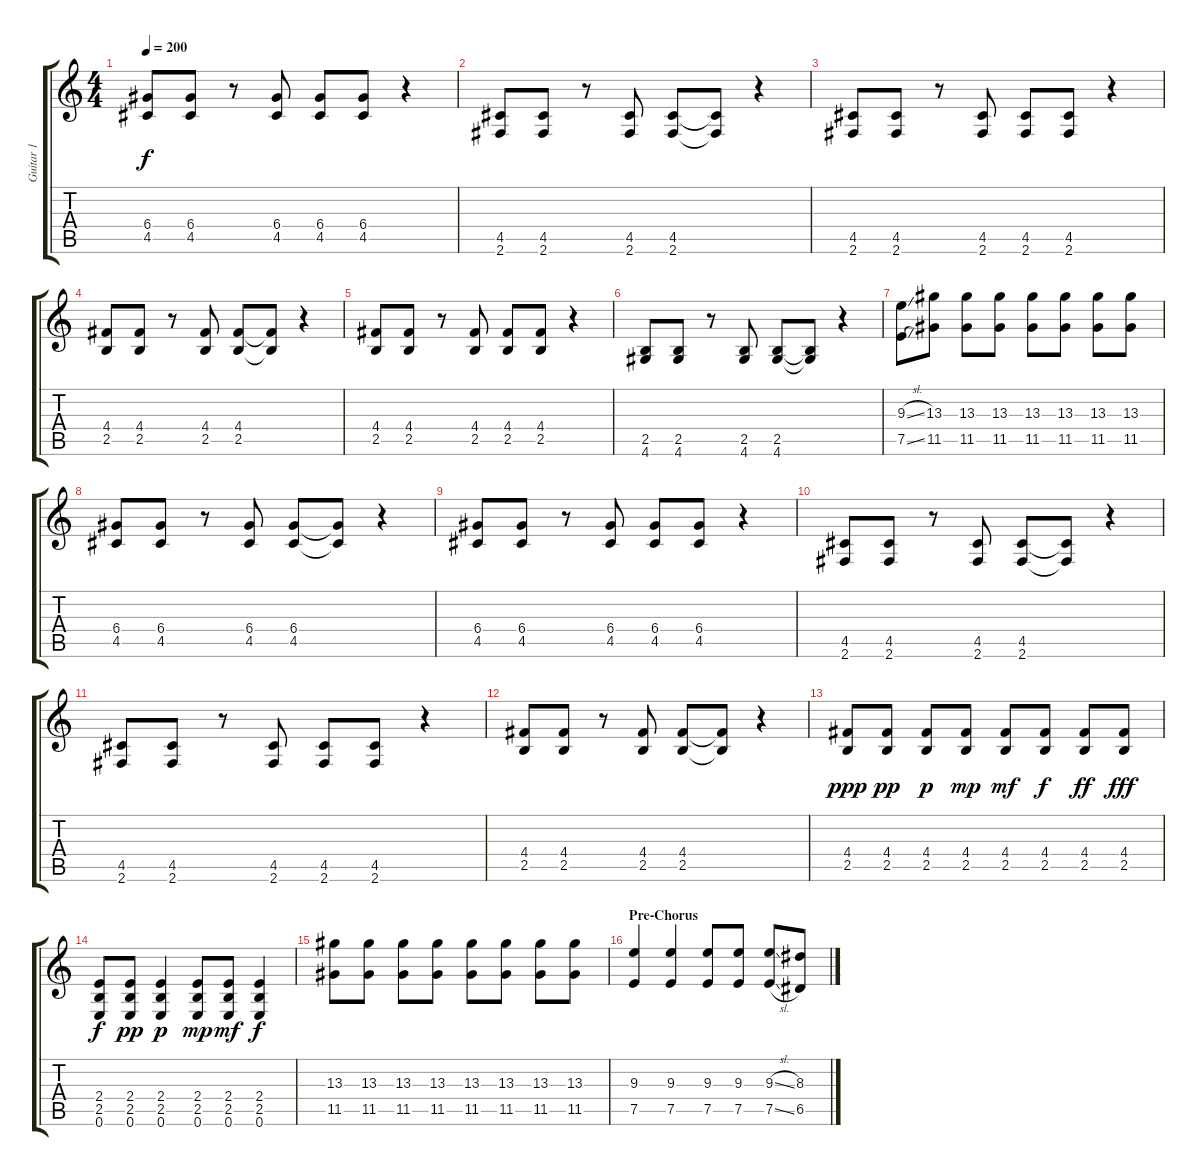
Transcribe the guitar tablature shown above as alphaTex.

\track ("Guitar 1" "Guitar 1") {instrument distortionguitar}
\staff {score tabs}
\tuning (E4 B3 G3 D3 A2 E2) {hide}
\ts (4 4)
\tempo 200
\clef g2
\ks c
(6.4 4.5).8{dy f} (6.4 4.5).8 r.8 (6.4 4.5).8 (6.4 4.5).8 (6.4 4.5).8 r.4 |
(4.5 2.6).8 (4.5 2.6).8 r.8 (4.5 2.6).8 (4.5 2.6).8 (4.5{t} 2.6{t}).8 r.4 |
(4.5 2.6).8 (4.5 2.6).8 r.8 (4.5 2.6).8 (4.5 2.6).8 (4.5 2.6).8 r.4 |
(4.4 2.5).8 (4.4 2.5).8 r.8 (4.4 2.5).8 (4.4 2.5).8 (4.4{t} 2.5{t}).8 r.4 |
(4.4 2.5).8 (4.4 2.5).8 r.8 (4.4 2.5).8 (4.4 2.5).8 (4.4 2.5).8 r.4 |
(2.5 4.6).8 (2.5 4.6).8 r.8 (2.5 4.6).8 (2.5 4.6).8 (2.5{t} 4.6{t}).8 r.4 |
(9.3{sl} 7.5{sl}).8 (13.3 11.5).8 (13.3 11.5).8 (13.3 11.5).8 (13.3 11.5).8 (13.3 11.5).8 (13.3 11.5).8 (13.3 11.5).8 |
(6.4 4.5).8 (6.4 4.5).8 r.8 (6.4 4.5).8 (6.4 4.5).8 (6.4{t} 4.5{t}).8 r.4 |
(6.4 4.5).8 (6.4 4.5).8 r.8 (6.4 4.5).8 (6.4 4.5).8 (6.4 4.5).8 r.4 |
(4.5 2.6).8 (4.5 2.6).8 r.8 (4.5 2.6).8 (4.5 2.6).8 (4.5{t} 2.6{t}).8 r.4 |
(4.5 2.6).8 (4.5 2.6).8 r.8 (4.5 2.6).8 (4.5 2.6).8 (4.5 2.6).8 r.4 |
(4.4 2.5).8 (4.4 2.5).8 r.8 (4.4 2.5).8 (4.4 2.5).8 (4.4{t} 2.5{t}).8 r.4 |
(4.4 2.5).8{dy ppp} (4.4 2.5).8{dy pp} (4.4 2.5).8{dy p} (4.4 2.5).8{dy mp} (4.4 2.5).8{dy mf} (4.4 2.5).8{dy f} (4.4 2.5).8{dy ff} (4.4 2.5).8{dy fff} |
(2.4 2.5 0.6).8{dy f} (2.4 2.5 0.6).8{dy pp} (2.4 2.5 0.6).4{dy p} (2.4 2.5 0.6).8{dy mp} (2.4 2.5 0.6).8{dy mf} (2.4 2.5 0.6).4{dy f} |
(13.3 11.5).8 (13.3 11.5).8 (13.3 11.5).8 (13.3 11.5).8 (13.3 11.5).8 (13.3 11.5).8 (13.3 11.5).8 (13.3 11.5).8 |
\section ("" "Pre-Chorus")
(9.3 7.5).4 (9.3 7.5).4 (9.3 7.5).8 (9.3 7.5).8 (9.3{sl} 7.5{sl}).8 (8.3 6.5).8
